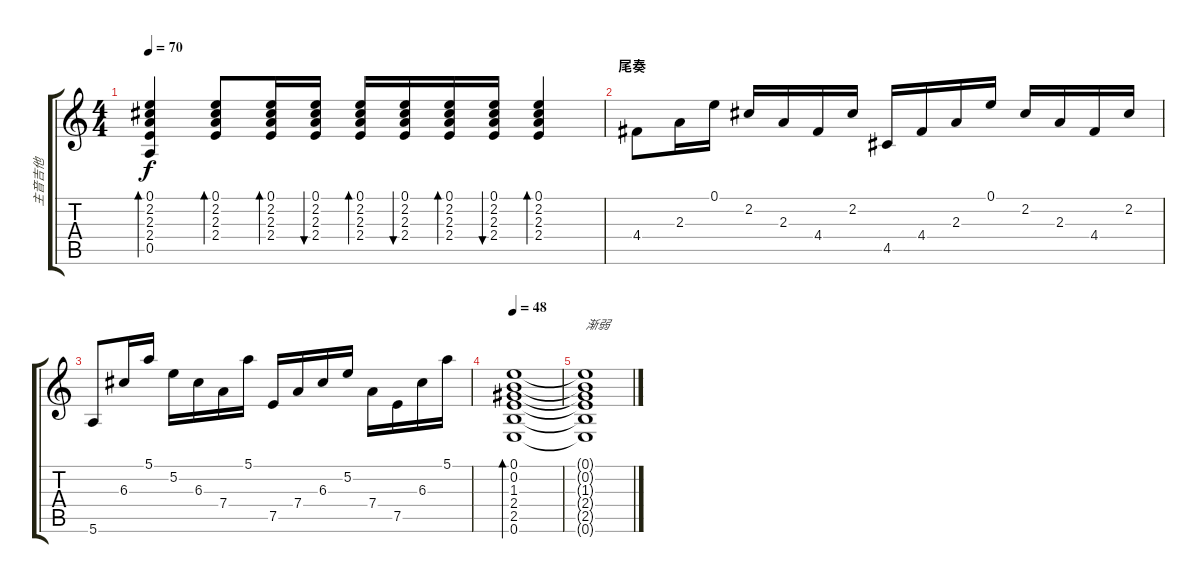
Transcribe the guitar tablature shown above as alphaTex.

\track ("主音吉他" "主音吉他") {instrument acousticguitarsteel}
\staff {score tabs}
\tuning (E4 B3 G3 D3 A2 E2) {hide}
\ts (4 4)
\tempo 70
\clef g2
\ks c
(0.1 2.2 2.3 2.4 0.5).4{bd 30 dy f} (0.1 2.2 2.3 2.4).8{bd 60} (0.1 2.2 2.3 2.4).16{bd 60} (0.1 2.2 2.3 2.4).16{bu 60} (0.1 2.2 2.3 2.4).16{bd 60} (0.1 2.2 2.3 2.4).16{bu 60} (0.1 2.2 2.3 2.4).16{bd 60} (0.1 2.2 2.3 2.4).16{bu 60} (0.1 2.2 2.3 2.4).4{bd 60} |
\section ("" "尾奏")
4.4.8{volume 9} 2.3.16 0.1.16 2.2.16 2.3.16 4.4.16 2.2.16 4.5.16 4.4.16 2.3.16 0.1.16 2.2.16 2.3.16 4.4.16 2.2.16 |
5.6.8 6.3.16 5.1.16 5.2.16 6.3.16 7.4.16 5.1.16 7.5.16 7.4.16 6.3.16 5.2.16 7.4.16 7.5.16 6.3.16 5.1.16 |
\tempo 48
(0.1 0.2 1.3 2.4 2.5 0.6).1{bd 240} |
(0.1{t} 0.2{t} 1.3{t} 2.4{t} 2.5{t} 0.6{t}).1{txt "渐弱"}
